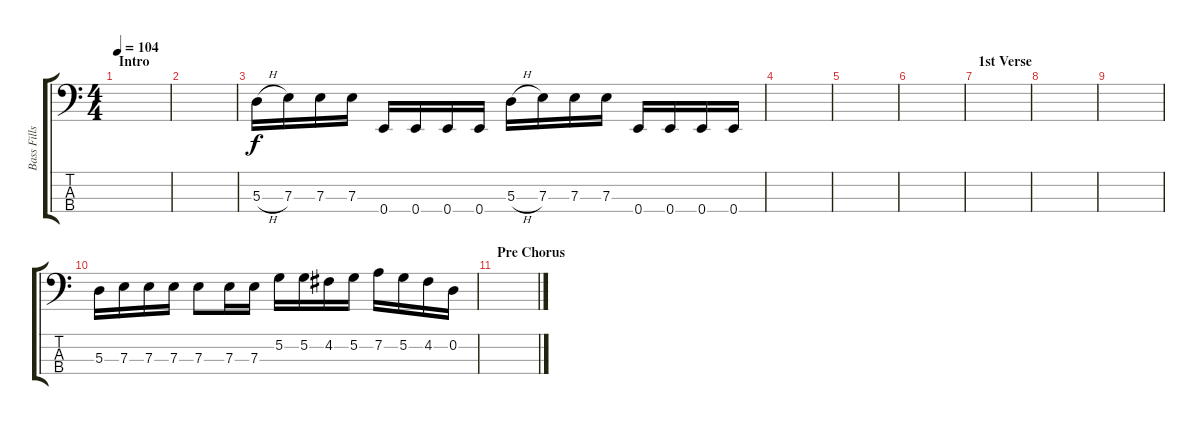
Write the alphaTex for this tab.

\track ("Bass Fills" "Bass Fills") {instrument electricbassfinger}
\staff {score tabs}
\tuning (G2 D2 A1 E1) {hide}
\ts (4 4)
\section ("" "Intro")
\tempo 104
\clef f4
\ks c
|
|
5.3{h}.16 7.3.16 7.3.16 7.3.16 0.4.16 0.4.16 0.4.16 0.4.16 5.3{h}.16 7.3.16 7.3.16 7.3.16 0.4.16 0.4.16 0.4.16 0.4.16 |
|
|
|
\section ("" "1st Verse")
|
|
|
5.3.16 7.3.16 7.3.16 7.3.16 7.3.8 7.3.16 7.3.16 5.2.16 5.2.16 4.2.16 5.2.16 7.2.16 5.2.16 4.2.16 0.2.16 |
\section ("" "Pre Chorus")
